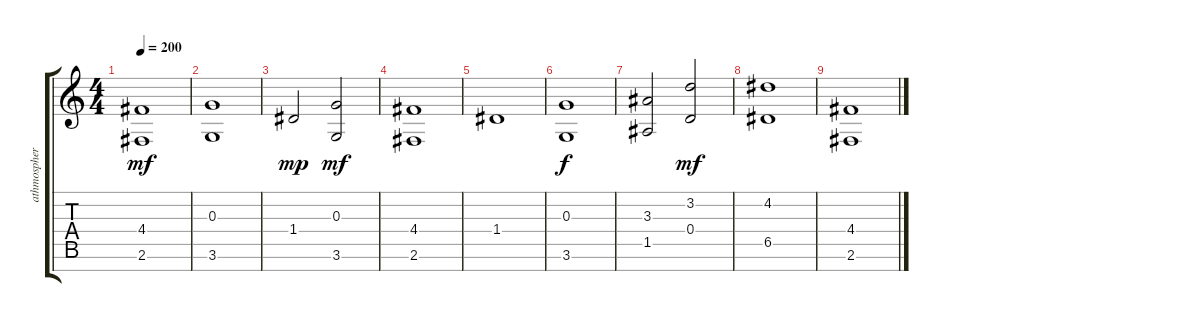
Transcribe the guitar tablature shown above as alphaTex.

\track ("athmosphere" "athmospher") {instrument contrabass}
\staff {score tabs}
\tuning (E4 B3 G3 D3 A2 E2 B1) {hide}
\ts (4 4)
\tempo 200
\clef g2
\ks c
(4.4 2.6).1{dy mf} |
(0.3 3.6).1 |
1.4.2{dy mp} (0.3 3.6).2{dy mf} |
(4.4 2.6).1 |
1.4.1 |
(0.3 3.6).1{dy f} |
(3.3 1.5).2 (3.2 0.4).2{dy mf} |
(4.2 6.5).1 |
(4.4 2.6).1
